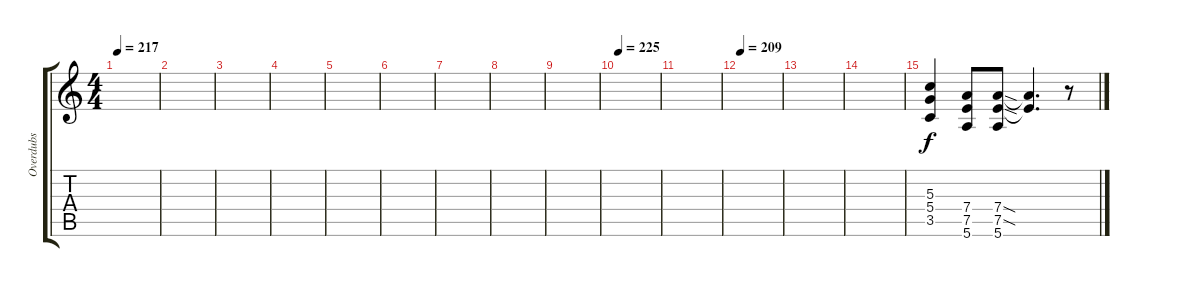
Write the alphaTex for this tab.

\track ("Overdubs" "Overdubs") {instrument distortionguitar}
\staff {score tabs}
\tuning (E4 B3 G3 D3 A2 E2) {hide}
\ts (4 4)
\tempo 217
\clef g2
\ks c
|
|
|
|
|
|
|
|
|
\tempo 225
|
|
\tempo 209
|
|
|
(5.3 5.4 3.5).4{dy f} (7.4 7.5 5.6).8 (7.4{sod} 7.5{sod} 5.6).8 (7.4{t} 7.5{t}).4{d} r.8
